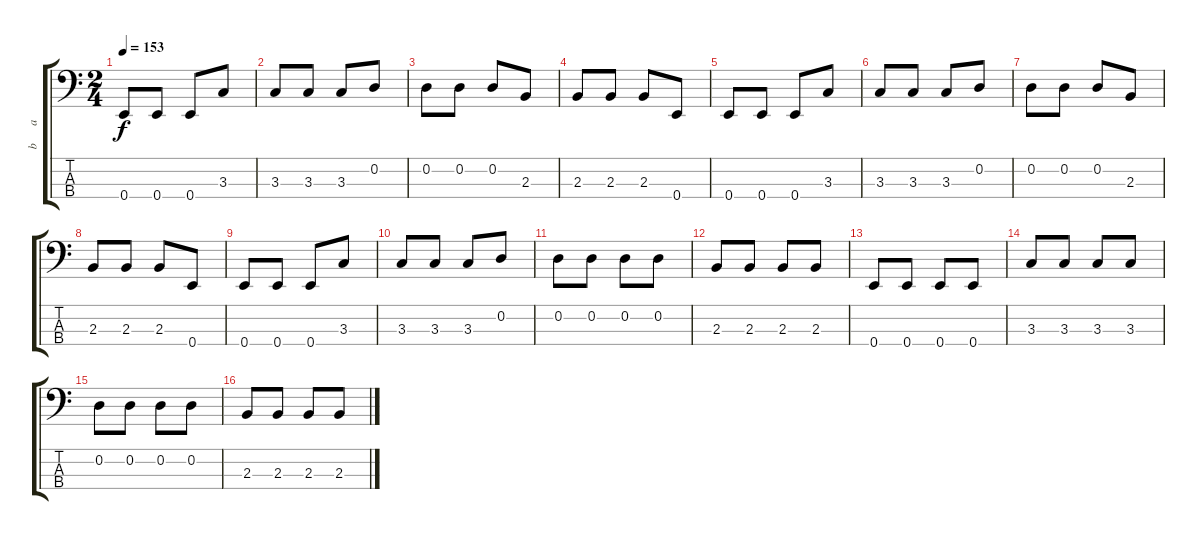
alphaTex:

\track ("b      a       s      s" "b      a  ") {instrument electricbassfinger}
\staff {score tabs}
\tuning (G2 D2 A1 E1) {hide}
\ts (2 4)
\tempo 153
\clef f4
\ks c
0.4.8{dy f} 0.4.8 0.4.8 3.3.8 |
3.3.8 3.3.8 3.3.8 0.2.8 |
0.2.8 0.2.8 0.2.8 2.3.8 |
2.3.8 2.3.8 2.3.8 0.4.8 |
0.4.8 0.4.8 0.4.8 3.3.8 |
3.3.8 3.3.8 3.3.8 0.2.8 |
0.2.8 0.2.8 0.2.8 2.3.8 |
2.3.8 2.3.8 2.3.8 0.4.8 |
0.4.8 0.4.8 0.4.8 3.3.8 |
3.3.8 3.3.8 3.3.8 0.2.8 |
0.2.8 0.2.8 0.2.8 0.2.8 |
2.3.8 2.3.8 2.3.8 2.3.8 |
0.4.8 0.4.8 0.4.8 0.4.8 |
3.3.8 3.3.8 3.3.8 3.3.8 |
0.2.8 0.2.8 0.2.8 0.2.8 |
2.3.8 2.3.8 2.3.8 2.3.8
